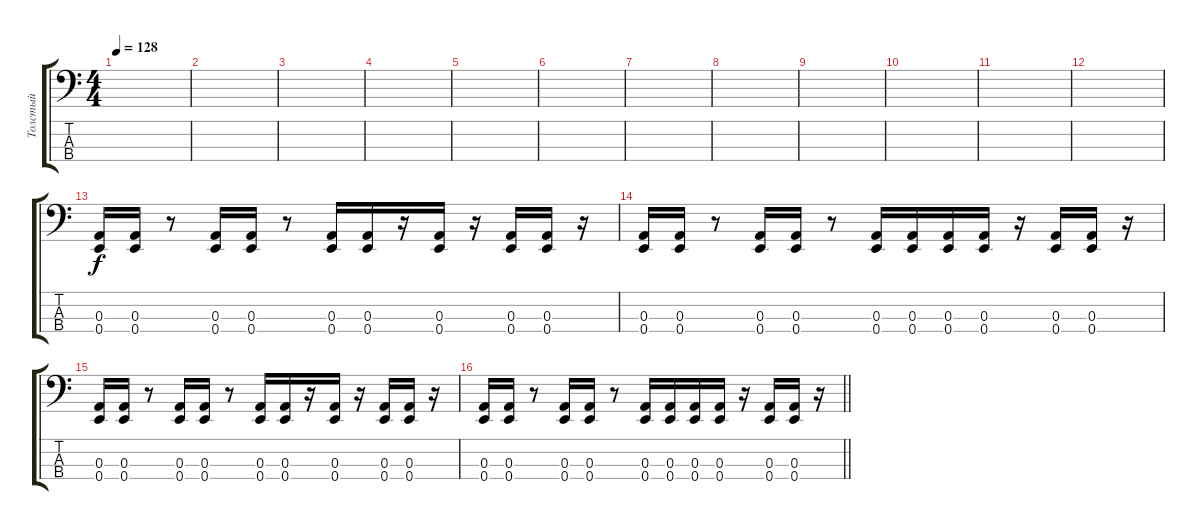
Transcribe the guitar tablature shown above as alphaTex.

\track ("Толстый" "Толстый") {instrument slapbass2}
\staff {score tabs}
\tuning (G2 D2 A1 E1) {hide}
\ts (4 4)
\tempo 128
\clef f4
\ks c
|
|
|
|
|
|
|
|
|
|
|
|
(0.3 0.4).16 (0.3 0.4).16 r.8 (0.3 0.4).16 (0.3 0.4).16 r.8 (0.3 0.4).16 (0.3 0.4).16 r.16 (0.3 0.4).16 r.16 (0.3 0.4).16 (0.3 0.4).16 r.16 |
(0.3 0.4).16 (0.3 0.4).16 r.8 (0.3 0.4).16 (0.3 0.4).16 r.8 (0.3 0.4).16 (0.3 0.4).16 (0.3 0.4).16 (0.3 0.4).16 r.16 (0.3 0.4).16 (0.3 0.4).16 r.16 |
(0.3 0.4).16 (0.3 0.4).16 r.8 (0.3 0.4).16 (0.3 0.4).16 r.8 (0.3 0.4).16 (0.3 0.4).16 r.16 (0.3 0.4).16 r.16 (0.3 0.4).16 (0.3 0.4).16 r.16 |
\barLineRight lightlight
(0.3 0.4).16 (0.3 0.4).16 r.8 (0.3 0.4).16 (0.3 0.4).16 r.8 (0.3 0.4).16 (0.3 0.4).16 (0.3 0.4).16 (0.3 0.4).16 r.16 (0.3 0.4).16 (0.3 0.4).16 r.16
